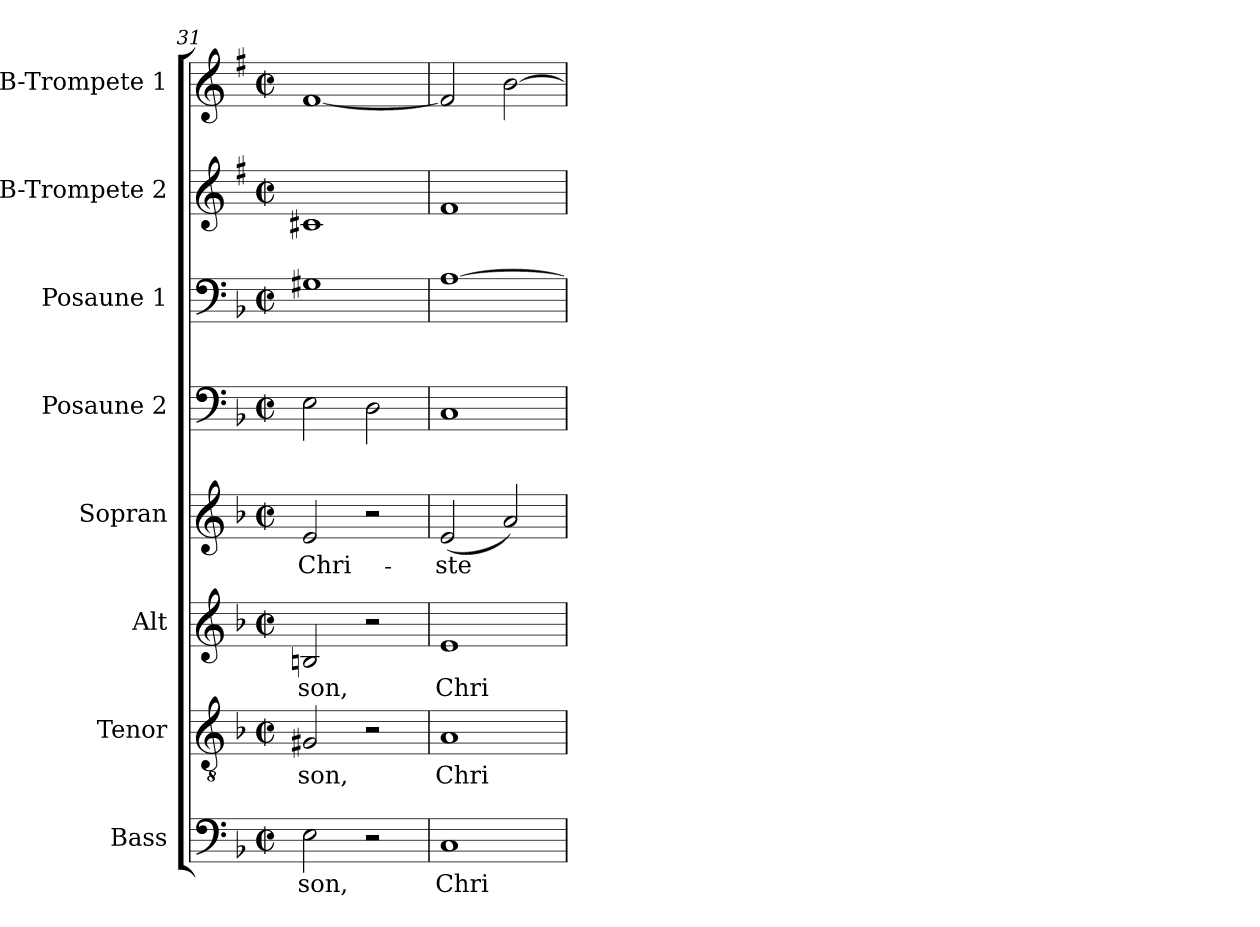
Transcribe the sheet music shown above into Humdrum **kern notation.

**kern	**text	**kern	**text	**kern	**text	**kern	**text	**kern	**kern	**kern	**kern
*part8	*part8	*part7	*part7	*part6	*part6	*part5	*part5	*part4	*part3	*part2	*part1
*staff8	*staff8	*staff7	*staff7	*staff6	*staff6	*staff5	*staff5	*staff4	*staff3	*staff2	*staff1
*I"Bass	*	*I"Tenor	*	*I"Alt	*	*I"Sopran	*	*I"Posaune 2	*I"Posaune 1	*I"B-Trompete 2	*I"B-Trompete 1
*I'B.	*	*I'T.	*	*I'A.	*	*I'S.	*	*I'Pos. 2	*I'Pos. 1	*I'B Trp. 2	*I'B Trp. 1
*clefF4	*	*clefGv2	*	*clefG2	*	*clefG2	*	*clefF4	*clefF4	*clefG2	*clefG2
*	*	*	*	*	*	*	*	*	*	*ITrd1c2	*ITrd1c2
*k[b-]	*	*k[b-]	*	*k[b-]	*	*k[b-]	*	*k[b-]	*k[b-]	*k[b-]	*k[b-]
*F:	*	*F:	*	*F:	*	*F:	*	*F:	*F:	*F:	*F:
*M2/2	*	*M2/2	*	*M2/2	*	*M2/2	*	*M2/2	*M2/2	*M2/2	*M2/2
*met(c|)	*	*met(c|)	*	*met(c|)	*	*met(c|)	*	*met(c|)	*met(c|)	*met(c|)	*met(c|)
=31	=31	=31	=31	=31	=31	=31	=31	=31	=31	=31	=31
!	!LO:LY:b	!	!LO:LY:b	!	!LO:LY:b	!	!LO:LY:b	!	!	!	!
2E\	-son,	2G#X/	-son,	2Bn/	-son,	2e/	Chri-	2E\	1G#X	1Bn	[1e
2r	.	2r	.	2r	.	2r	.	2D\	.	.	.
=32	=32	=32	=32	=32	=32	=32	=32	=32	=32	=32	=32
!	!LO:LY:b	!	!LO:LY:b	!	!LO:LY:b	!	!LO:LY:b	!	!	!	!
1C	Chri-	1A	Chri-	1e	Chri-	(<2e/	-ste	1C	[1A	1e	2e/]
.	.	.	.	.	.	2a/)	.	.	.	.	[2a\
=	=	=	=	=	=	=	=	=	=	=	=
*-	*-	*-	*-	*-	*-	*-	*-	*-	*-	*-	*-
